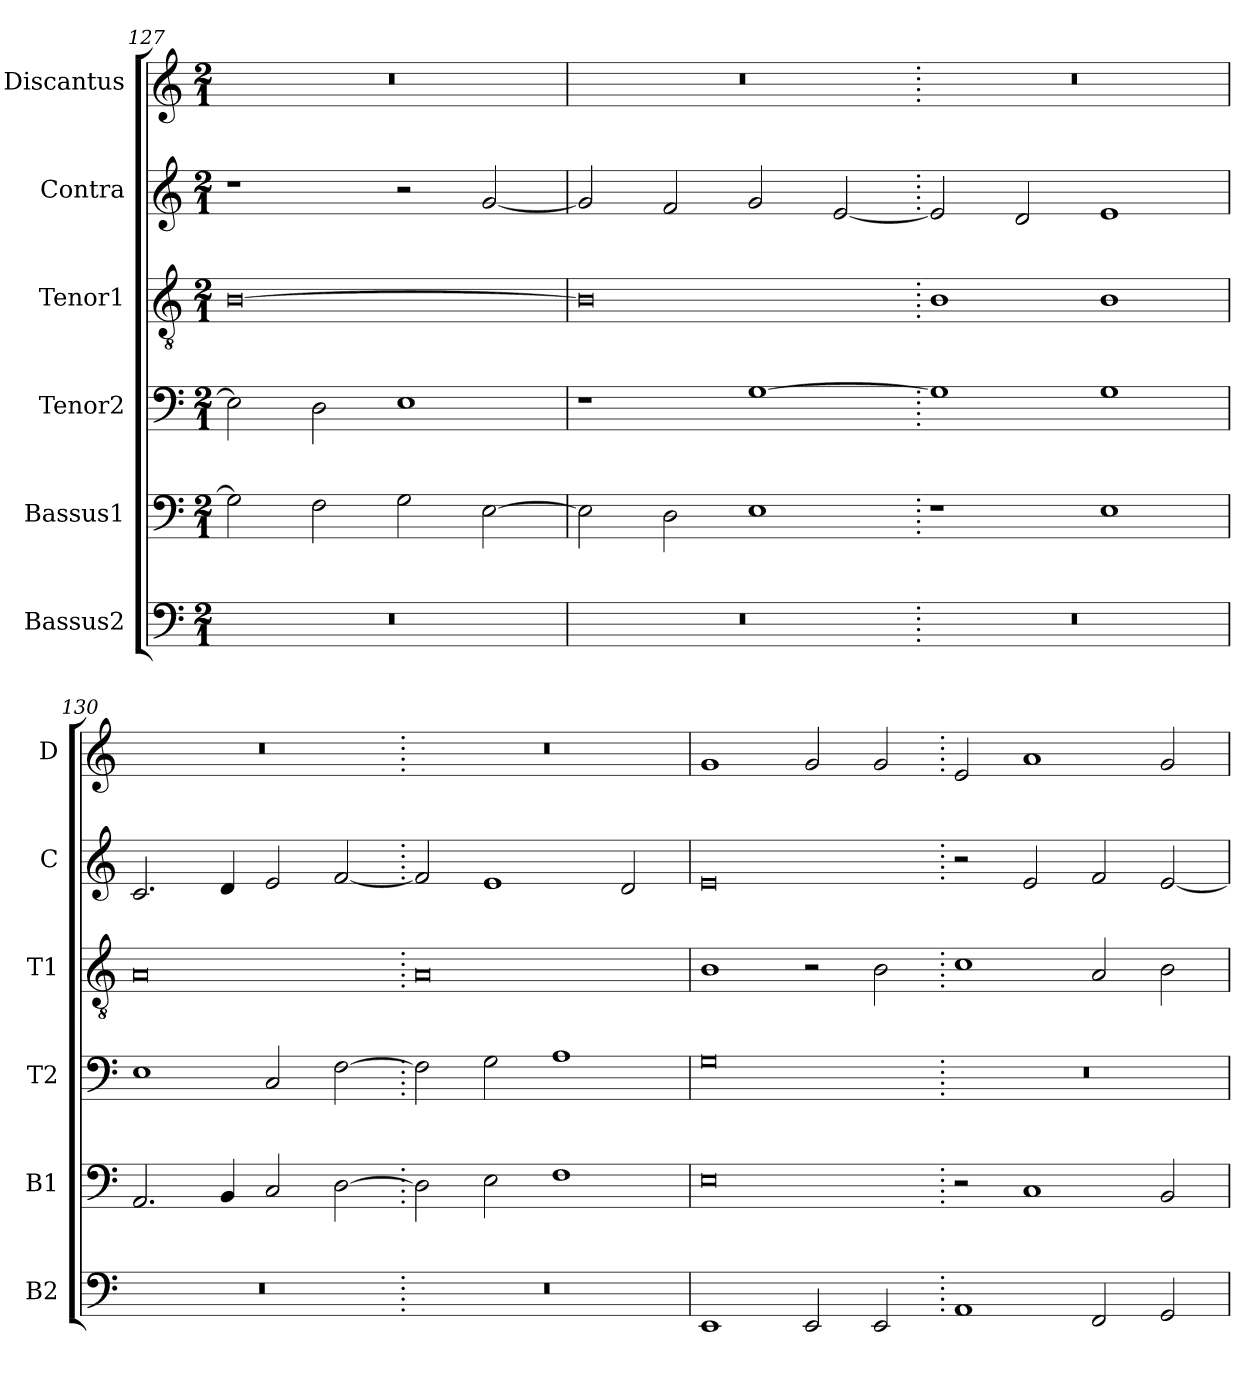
**kern	**kern	**kern	**kern	**kern	**kern
*part6	*part5	*part4	*part3	*part2	*part1
*staff6	*staff5	*staff4	*staff3	*staff2	*staff1
*I"Bassus2	*I"Bassus1	*I"Tenor2	*I"Tenor1	*I"Contra	*I"Discantus
*I'B2	*I'B1	*I'T2	*I'T1	*I'C	*I'D
*clefF4	*clefF4	*clefF4	*clefGv2	*clefG2	*clefG2
*k[]	*k[]	*k[]	*k[]	*k[]	*k[]
*M2/1	*M2/1	*M2/1	*M2/1	*M2/1	*M2/1
=127	=127	=127	=127	=127	=127
0r	2G\]	2E\]	[0B	1r	0r
.	2F\	2D\	.	.	.
.	2G\	1E	.	2r	.
.	[2E\	.	.	[2g/	.
=128	=128	=128	=128	=128	=128
0r	2E\]	1r	0B]	2g/]	0r
.	2D\	.	.	2f/	.
.	1E	[1G	.	2g/	.
.	.	.	.	[2e/	.
=129.	=129.	=129.	=129.	=129.	=129.
0r	1r	1G]	1B	2e/]	0r
.	.	.	.	2d/	.
.	1E	1G	1B	1e	.
=130	=130	=130	=130	=130	=130
0r	2.AA/	1E	0A	2.c/	0r
.	4BB/	.	.	4d/	.
.	2C/	2C/	.	2e/	.
.	[2D\	[2F\	.	[2f/	.
=131.	=131.	=131.	=131.	=131.	=131.
0r	2D\]	2F\]	0A	2f/]	0r
.	2E\	2G\	.	1e	.
.	1F	1A	.	.	.
.	.	.	.	2d/	.
=132	=132	=132	=132	=132	=132
1EE	0E	0G	1B	0e	1g
2EE/	.	.	2r	.	2g/
2EE/	.	.	2B\	.	2g/
=133.	=133.	=133.	=133.	=133.	=133.
1AA	2r	0r	1c	2r	2e/
.	1C	.	.	2e/	1a
2FF/	.	.	2A/	2f/	.
2GG/	2BB/	.	2B\	[2e/	2g/
=	=	=	=	=	=
*-	*-	*-	*-	*-	*-
